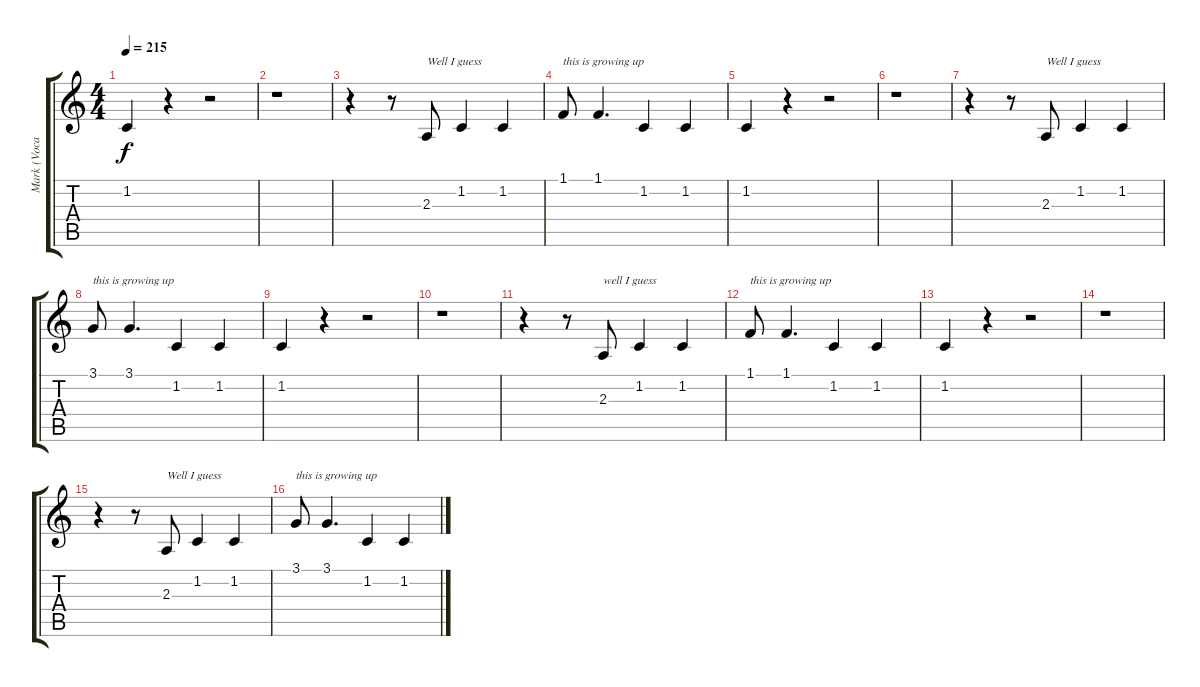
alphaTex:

\track ("Mark (Vocals)" "Mark (Voca") {instrument oboe}
\staff {score tabs}
\tuning (E4 B3 G3 D3 A2 E2) {hide}
\ts (4 4)
\tempo 215
\clef g2
\ks c
1.2.4{dy f} r.4 r.2 |
r.1 |
r.4 r.8 2.3.8{txt "Well I guess"} 1.2.4 1.2.4 |
1.1.8{txt "this is growing up"} 1.1.4{d} 1.2.4 1.2.4 |
1.2.4 r.4 r.2 |
r.1 |
r.4 r.8 2.3.8{txt "Well I guess"} 1.2.4 1.2.4 |
3.1.8{txt "this is growing up"} 3.1.4{d} 1.2.4 1.2.4 |
1.2.4 r.4 r.2 |
r.1 |
r.4 r.8 2.3.8{txt "well I guess"} 1.2.4 1.2.4 |
1.1.8{txt "this is growing up"} 1.1.4{d} 1.2.4 1.2.4 |
1.2.4 r.4 r.2 |
r.1 |
r.4 r.8 2.3.8{txt "Well I guess"} 1.2.4 1.2.4 |
3.1.8{txt "this is growing up"} 3.1.4{d} 1.2.4 1.2.4
